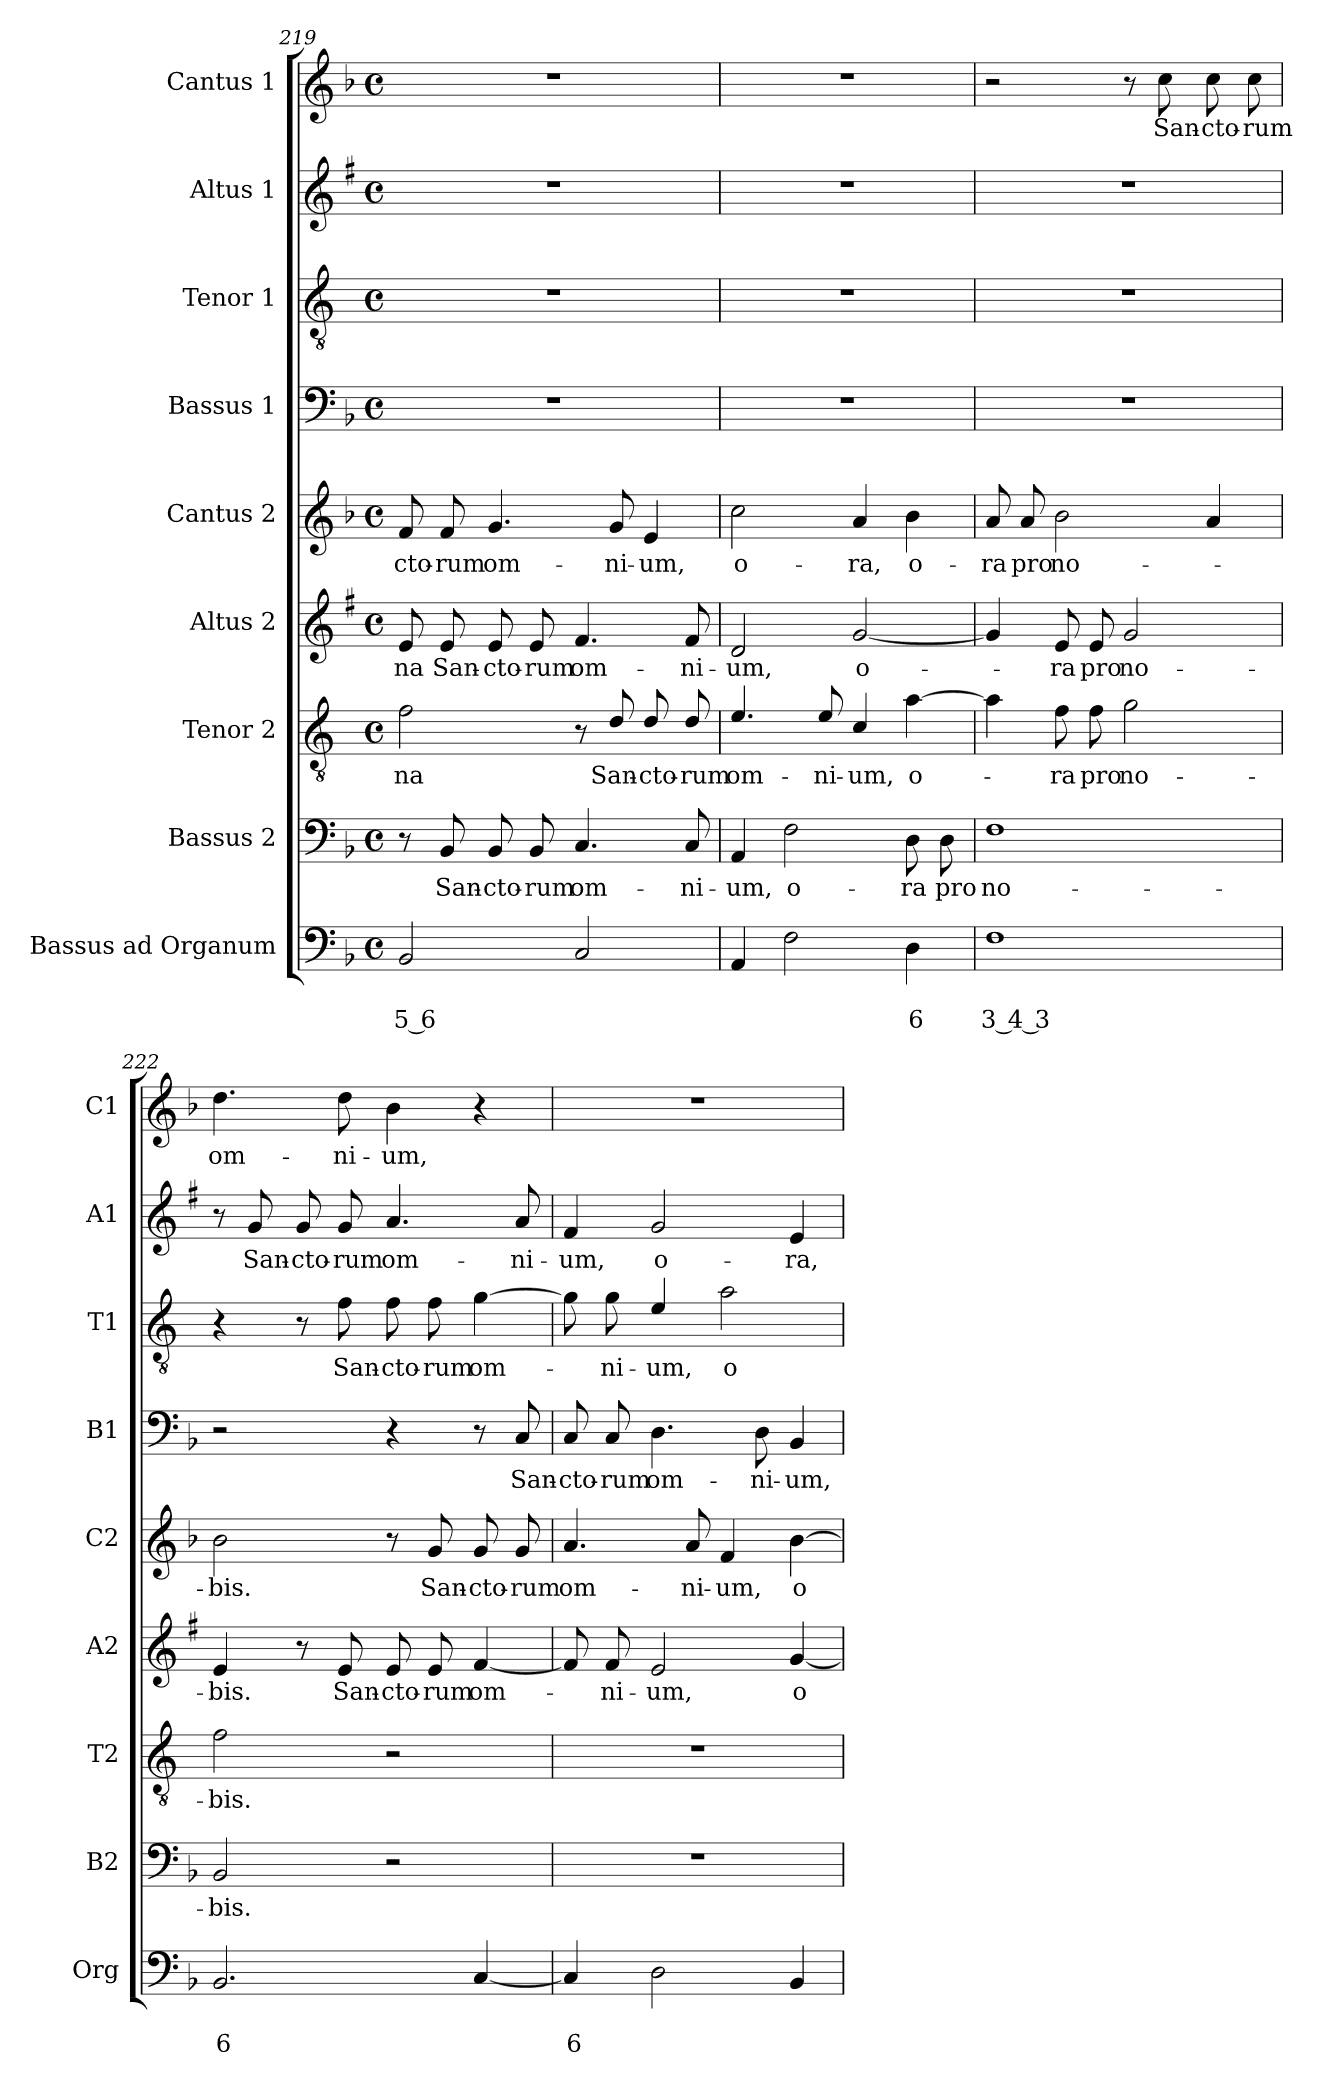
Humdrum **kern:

**kern	**text	**text	**kern	**text	**kern	**text	**kern	**text	**kern	**text	**kern	**text	**kern	**text	**kern	**text	**kern	**text
*part9	*part9	*part9	*part8	*part8	*part7	*part7	*part6	*part6	*part5	*part5	*part4	*part4	*part3	*part3	*part2	*part2	*part1	*part1
*staff9	*staff9	*staff9	*staff8	*staff8	*staff7	*staff7	*staff6	*staff6	*staff5	*staff5	*staff4	*staff4	*staff3	*staff3	*staff2	*staff2	*staff1	*staff1
*I"Bassus ad Organum	*	*	*I"Bassus 2	*	*I"Tenor 2	*	*I"Altus 2	*	*I"Cantus 2	*	*I"Bassus 1	*	*I"Tenor 1	*	*I"Altus 1	*	*I"Cantus 1	*
*I'Org	*	*	*I'B2	*	*I'T2	*	*I'A2	*	*I'C2	*	*I'B1	*	*I'T1	*	*I'A1	*	*I'C1	*
*clefF4	*	*	*clefF4	*	*clefGv2	*	*clefG2	*	*clefG2	*	*clefF4	*	*clefGv2	*	*clefG2	*	*clefG2	*
*	*	*	*	*	*ITrd4c7	*	*ITrd1c2	*	*	*	*	*	*ITrd4c7	*	*ITrd1c2	*	*	*
*k[b-]	*	*	*k[b-]	*	*k[b-]	*	*k[b-]	*	*k[b-]	*	*k[b-]	*	*k[b-]	*	*k[b-]	*	*k[b-]	*
*F:	*	*	*F:	*	*F:	*	*F:	*	*F:	*	*F:	*	*F:	*	*F:	*	*F:	*
*M4/4	*	*	*M4/4	*	*M4/4	*	*M4/4	*	*M4/4	*	*M4/4	*	*M4/4	*	*M4/4	*	*M4/4	*
*met(c)	*	*	*met(c)	*	*met(c)	*	*met(c)	*	*met(c)	*	*met(c)	*	*met(c)	*	*met(c)	*	*met(c)	*
=219	=219	=219	=219	=219	=219	=219	=219	=219	=219	=219	=219	=219	=219	=219	=219	=219	=219	=219
!	!	!LO:LY:b	!	!	!	!LO:LY:b	!	!LO:LY:b	!	!LO:LY:b	!	!	!	!	!	!	!	!
2BB-/	.	5 6	8r	.	2B-\	-na	8d/	-na	8f/	-cto-	1r	.	1r	.	1r	.	1r	.
!	!	!	!	!LO:LY:b	!	!	!	!LO:LY:b	!	!LO:LY:b	!	!	!	!	!	!	!	!
.	.	.	8BB-/	San-	.	.	8d/	San-	8f/	-rum	.	.	.	.	.	.	.	.
!	!	!	!	!LO:LY:b	!	!	!	!LO:LY:b	!	!LO:LY:b	!	!	!	!	!	!	!	!
.	.	.	8BB-/	-cto-	.	.	8d/	-cto-	4.g/	om-	.	.	.	.	.	.	.	.
!	!	!	!	!LO:LY:b	!	!	!	!LO:LY:b	!	!	!	!	!	!	!	!	!	!
.	.	.	8BB-/	-rum	.	.	8d/	-rum	.	.	.	.	.	.	.	.	.	.
!	!	!	!	!LO:LY:b	!	!	!	!LO:LY:b	!	!	!	!	!	!	!	!	!	!
2C/	.	.	4.C/	om-	8r	.	4.e/	om-	.	.	.	.	.	.	.	.	.	.
!	!	!	!	!	!	!LO:LY:b	!	!	!	!LO:LY:b	!	!	!	!	!	!	!	!
.	.	.	.	.	8G/	San-	.	.	8g/	-ni-	.	.	.	.	.	.	.	.
!	!	!	!	!	!	!LO:LY:b	!	!	!	!LO:LY:b	!	!	!	!	!	!	!	!
.	.	.	.	.	8G/	-cto-	.	.	4e/	-um,	.	.	.	.	.	.	.	.
!	!	!	!	!LO:LY:b	!	!LO:LY:b	!	!LO:LY:b	!	!	!	!	!	!	!	!	!	!
.	.	.	8C/	-ni-	8G/	-rum	8e/	-ni-	.	.	.	.	.	.	.	.	.	.
=220	=220	=220	=220	=220	=220	=220	=220	=220	=220	=220	=220	=220	=220	=220	=220	=220	=220	=220
!	!	!	!	!LO:LY:b	!	!LO:LY:b	!	!LO:LY:b	!	!LO:LY:b	!	!	!	!	!	!	!	!
4AA/	.	.	4AA/	-um,	4.A/	om-	2c/	-um,	2cc\	o-	1r	.	1r	.	1r	.	1r	.
!	!	!	!	!LO:LY:b	!	!	!	!	!	!	!	!	!	!	!	!	!	!
2F\	.	.	2F\	o-	.	.	.	.	.	.	.	.	.	.	.	.	.	.
!	!	!	!	!	!	!LO:LY:b	!	!	!	!	!	!	!	!	!	!	!	!
.	.	.	.	.	8A/	-ni-	.	.	.	.	.	.	.	.	.	.	.	.
!	!	!	!	!	!	!LO:LY:b	!	!LO:LY:b	!	!LO:LY:b	!	!	!	!	!	!	!	!
.	.	.	.	.	4F/	-um,	[2f/	o-	4a/	-ra,	.	.	.	.	.	.	.	.
!	!	!LO:LY:b	!	!LO:LY:b	!	!LO:LY:b	!	!	!	!LO:LY:b	!	!	!	!	!	!	!	!
4D\	.	6	8D\	-ra	[4d\	o-	.	.	4b-\	o-	.	.	.	.	.	.	.	.
!	!	!	!	!LO:LY:b	!	!	!	!	!	!	!	!	!	!	!	!	!	!
.	.	.	8D\	pro	.	.	.	.	.	.	.	.	.	.	.	.	.	.
=221	=221	=221	=221	=221	=221	=221	=221	=221	=221	=221	=221	=221	=221	=221	=221	=221	=221	=221
!	!	!LO:LY:b	!	!LO:LY:b	!	!	!	!	!	!LO:LY:b	!	!	!	!	!	!	!	!
1F	.	3 4 3	1F	no-	4d\]	.	4f/]	.	8a/	-ra	1r	.	1r	.	1r	.	2r	.
!	!	!	!	!	!	!	!	!	!	!LO:LY:b	!	!	!	!	!	!	!	!
.	.	.	.	.	.	.	.	.	8a/	pro	.	.	.	.	.	.	.	.
!	!	!	!	!	!	!LO:LY:b	!	!LO:LY:b	!	!LO:LY:b	!	!	!	!	!	!	!	!
.	.	.	.	.	8B-\	-ra	8d/	-ra	2b-\	no-	.	.	.	.	.	.	.	.
!	!	!	!	!	!	!LO:LY:b	!	!LO:LY:b	!	!	!	!	!	!	!	!	!	!
.	.	.	.	.	8B-\	pro	8d/	pro	.	.	.	.	.	.	.	.	.	.
!	!	!	!	!	!	!LO:LY:b	!	!LO:LY:b	!	!	!	!	!	!	!	!	!	!
.	.	.	.	.	2c\	no-	2f/	no-	.	.	.	.	.	.	.	.	8r	.
!	!	!	!	!	!	!	!	!	!	!	!	!	!	!	!	!	!	!LO:LY:b
.	.	.	.	.	.	.	.	.	.	.	.	.	.	.	.	.	8cc\	San-
!	!	!	!	!	!	!	!	!	!	!	!	!	!	!	!	!	!	!LO:LY:b
.	.	.	.	.	.	.	.	.	4a/	.	.	.	.	.	.	.	8cc\	-cto-
!	!	!	!	!	!	!	!	!	!	!	!	!	!	!	!	!	!	!LO:LY:b
.	.	.	.	.	.	.	.	.	.	.	.	.	.	.	.	.	8cc\	-rum
!!LO:PB:g=z
=222	=222	=222	=222	=222	=222	=222	=222	=222	=222	=222	=222	=222	=222	=222	=222	=222	=222	=222
!	!	!LO:LY:b	!	!LO:LY:b	!	!LO:LY:b	!	!LO:LY:b	!	!LO:LY:b	!	!	!	!	!	!	!	!LO:LY:b
2.BB-/	.	6	2BB-/	-bis.	2B-\	-bis.	4d/	-bis.	2b-\	-bis.	2r	.	4r	.	8r	.	4.dd\	om-
!	!	!	!	!	!	!	!	!	!	!	!	!	!	!	!	!LO:LY:b	!	!
.	.	.	.	.	.	.	.	.	.	.	.	.	.	.	8f/	San-	.	.
!	!	!	!	!	!	!	!	!	!	!	!	!	!	!	!	!LO:LY:b	!	!
.	.	.	.	.	.	.	8r	.	.	.	.	.	8r	.	8f/	-cto-	.	.
!	!	!	!	!	!	!	!	!LO:LY:b	!	!	!	!	!	!LO:LY:b	!	!LO:LY:b	!	!LO:LY:b
.	.	.	.	.	.	.	8d/	San-	.	.	.	.	8B-\	San-	8f/	-rum	8dd\	-ni-
!	!	!	!	!	!	!	!	!LO:LY:b	!	!	!	!	!	!LO:LY:b	!	!LO:LY:b	!	!LO:LY:b
.	.	.	2r	.	2r	.	8d/	-cto-	8r	.	4r	.	8B-\	-cto-	4.g/	om-	4b-\	-um,
!	!	!	!	!	!	!	!	!LO:LY:b	!	!LO:LY:b	!	!	!	!LO:LY:b	!	!	!	!
.	.	.	.	.	.	.	8d/	-rum	8g/	San-	.	.	8B-\	-rum	.	.	.	.
!	!	!	!	!	!	!	!	!LO:LY:b	!	!LO:LY:b	!	!	!	!LO:LY:b	!	!	!	!
[4C/	.	.	.	.	.	.	[4e/	om-	8g/	-cto-	8r	.	[4c\	om-	.	.	4r	.
!	!	!	!	!	!	!	!	!	!	!LO:LY:b	!	!LO:LY:b	!	!	!	!LO:LY:b	!	!
.	.	.	.	.	.	.	.	.	8g/	-rum	8C/	San-	.	.	8g/	-ni-	.	.
=223	=223	=223	=223	=223	=223	=223	=223	=223	=223	=223	=223	=223	=223	=223	=223	=223	=223	=223
!	!	!LO:LY:b	!	!	!	!	!	!	!	!LO:LY:b	!	!LO:LY:b	!	!	!	!LO:LY:b	!	!
4C/]	.	6	1r	.	1r	.	8e/]	.	4.a/	om-	8C/	-cto-	8c\]	.	4e/	-um,	1r	.
!	!	!	!	!	!	!	!	!LO:LY:b	!	!	!	!LO:LY:b	!	!LO:LY:b	!	!	!	!
.	.	.	.	.	.	.	8e/	-ni-	.	.	8C/	-rum	8c\	-ni-	.	.	.	.
!	!	!	!	!	!	!	!	!LO:LY:b	!	!	!	!LO:LY:b	!	!LO:LY:b	!	!LO:LY:b	!	!
2D\	.	.	.	.	.	.	2d/	-um,	.	.	4.D\	om-	4A/	-um,	2f/	o-	.	.
!	!	!	!	!	!	!	!	!	!	!LO:LY:b	!	!	!	!	!	!	!	!
.	.	.	.	.	.	.	.	.	8a/	-ni-	.	.	.	.	.	.	.	.
!	!	!	!	!	!	!	!	!	!	!LO:LY:b	!	!	!	!LO:LY:b	!	!	!	!
.	.	.	.	.	.	.	.	.	4f/	-um,	.	.	2d\	o-	.	.	.	.
!	!	!	!	!	!	!	!	!	!	!	!	!LO:LY:b	!	!	!	!	!	!
.	.	.	.	.	.	.	.	.	.	.	8D\	-ni-	.	.	.	.	.	.
!	!	!	!	!	!	!	!	!LO:LY:b	!	!LO:LY:b	!	!LO:LY:b	!	!	!	!LO:LY:b	!	!
4BB-/	.	.	.	.	.	.	[4f/	o-	[4b-\	o-	4BB-/	-um,	.	.	4d/	-ra,	.	.
=	=	=	=	=	=	=	=	=	=	=	=	=	=	=	=	=	=	=
*-	*-	*-	*-	*-	*-	*-	*-	*-	*-	*-	*-	*-	*-	*-	*-	*-	*-	*-
